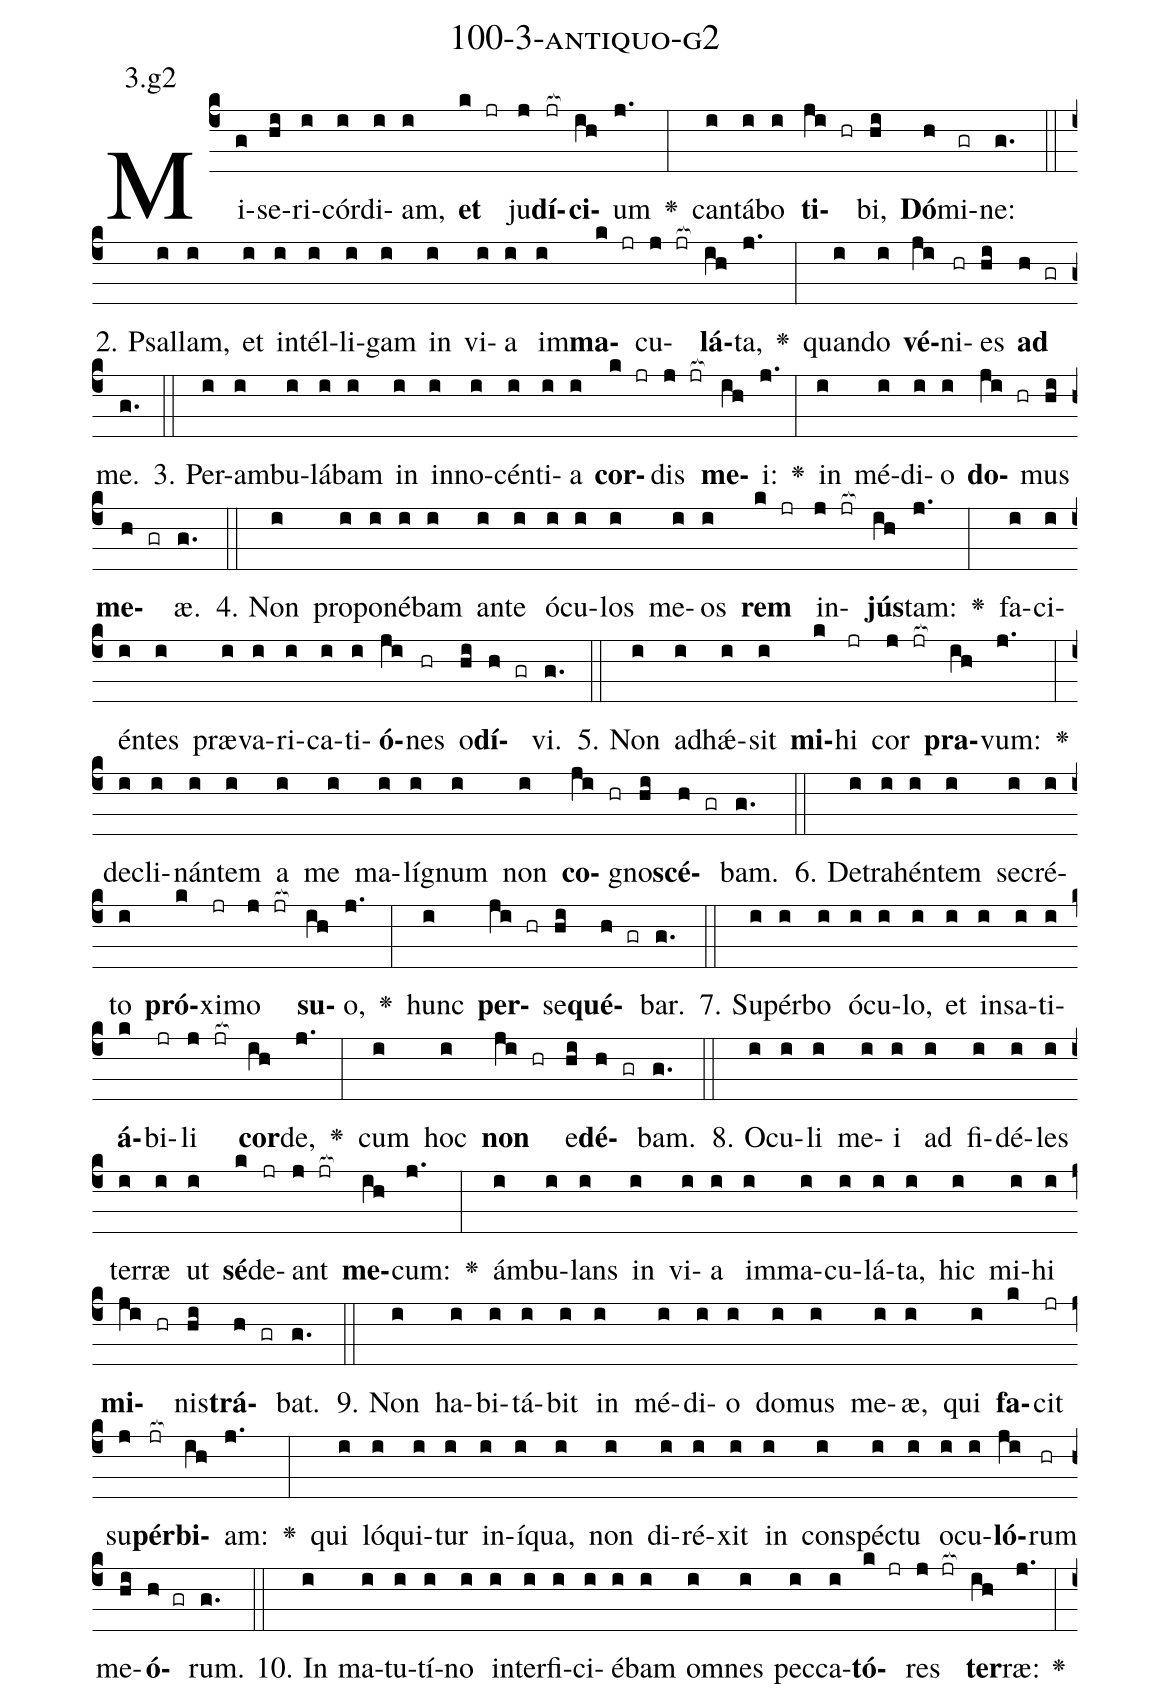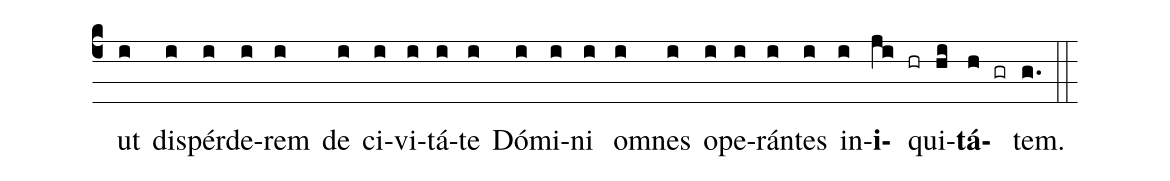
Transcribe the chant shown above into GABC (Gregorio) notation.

name: 100-3-antiquo-g2;
annotation: 3.g2;
%%
(c4)Mi(g)se(hi)ri(i)cór(i)di(i)am,(i) <b>et</b>(k jr) ju(j)<b>dí</b>(jr[ocb:1{])<b>ci</b>(ih[ocb:0}])um(j.) <v>\greheightstar</v>(:) can(i)tá(i)bo(i) <b>ti</b>(ji hr)bi,(hi) <b>Dó</b>(h)mi(gr)ne:(g.) (::)
2. Psal(i)lam,(i) et(i) in(i)tél(i)li(i)gam(i) in(i) vi(i)a(i) im(i)<b>ma</b>(k jr)cu(j jr[ocb:1{])<b>lá</b>(ih[ocb:0}])ta,(j.) <v>\greheightstar</v>(:) quan(i)do(i) <b>vé</b>(ji)ni(hr)es(hi) <b>ad</b>(h gr) me.(g.) (::)
3. Per(i)am(i)bu(i)lá(i)bam(i) in(i) in(i)no(i)cén(i)ti(i)a(i) <b>cor</b>(k jr)dis(j jr[ocb:1{]) <b>me</b>(ih[ocb:0}])i:(j.) <v>\greheightstar</v>(:) in(i) mé(i)di(i)o(i) <b>do</b>(ji hr)mus(hi) <b>me</b>(h gr)æ.(g.) (::)
4. Non(i) pro(i)po(i)né(i)bam(i) an(i)te(i) ó(i)cu(i)los(i) me(i)os(i) <b>rem</b>(k jr) in(j jr[ocb:1{])<b>jús</b>(ih[ocb:0}])tam:(j.) <v>\greheightstar</v>(:) fa(i)ci(i)én(i)tes(i) præ(i)va(i)ri(i)ca(i)ti(i)<b>ó</b>(ji)nes(hr) o(hi)<b>dí</b>(h gr)vi.(g.) (::)
5. Non(i) ad(i)hǽ(i)sit(i) <b>mi</b>(k)hi(jr) cor(j jr[ocb:1{]) <b>pra</b>(ih[ocb:0}])vum:(j.) <v>\greheightstar</v>(:) de(i)cli(i)nán(i)tem(i) a(i) me(i) ma(i)lí(i)gnum(i) non(i) <b>co</b>(ji hr)gno(hi)<b>scé</b>(h gr)bam.(g.) (::)
6. De(i)tra(i)hén(i)tem(i) se(i)cré(i)to(i) <b>pró</b>(k)xi(jr)mo(j jr[ocb:1{]) <b>su</b>(ih[ocb:0}])o,(j.) <v>\greheightstar</v>(:) hunc(i) <b>per</b>(ji hr)se(hi)<b>qué</b>(h gr)bar.(g.) (::)
7. Su(i)pér(i)bo(i) ó(i)cu(i)lo,(i) et(i) in(i)sa(i)ti(i)<b>á</b>(k)bi(jr)li(j jr[ocb:1{]) <b>cor</b>(ih[ocb:0}])de,(j.) <v>\greheightstar</v>(:) cum(i) hoc(i) <b>non</b>(ji hr) e(hi)<b>dé</b>(h gr)bam.(g.) (::)
8. O(i)cu(i)li(i) me(i)i(i) ad(i) fi(i)dé(i)les(i) ter(i)ræ(i) ut(i) <b>sé</b>(k)de(jr)ant(j jr[ocb:1{]) <b>me</b>(ih[ocb:0}])cum:(j.) <v>\greheightstar</v>(:) ám(i)bu(i)lans(i) in(i) vi(i)a(i) im(i)ma(i)cu(i)lá(i)ta,(i) hic(i) mi(i)hi(i) <b>mi</b>(ji hr)nis(hi)<b>trá</b>(h gr)bat.(g.) (::)
9. Non(i) ha(i)bi(i)tá(i)bit(i) in(i) mé(i)di(i)o(i) do(i)mus(i) me(i)æ,(i) qui(i) <b>fa</b>(k)cit(jr) su(j)<b>pér</b>(jr[ocb:1{])<b>bi</b>(ih[ocb:0}])am:(j.) <v>\greheightstar</v>(:) qui(i) ló(i)qui(i)tur(i) in(i)í(i)qua,(i) non(i) di(i)ré(i)xit(i) in(i) con(i)spéc(i)tu(i) o(i)cu(i)<b>ló</b>(ji)rum(hr) me(hi)<b>ó</b>(h gr)rum.(g.) (::)
10. In(i) ma(i)tu(i)tí(i)no(i) in(i)ter(i)fi(i)ci(i)é(i)bam(i) om(i)nes(i) pec(i)ca(i)<b>tó</b>(k jr)res(j jr[ocb:1{]) <b>ter</b>(ih[ocb:0}])ræ:(j.) <v>\greheightstar</v>(:) ut(i) dis(i)pér(i)de(i)rem(i) de(i) ci(i)vi(i)tá(i)te(i) Dó(i)mi(i)ni(i) om(i)nes(i) o(i)pe(i)rán(i)tes(i) in(i)<b>i</b>(ji hr)qui(hi)<b>tá</b>(h gr)tem.(g.) (::)
